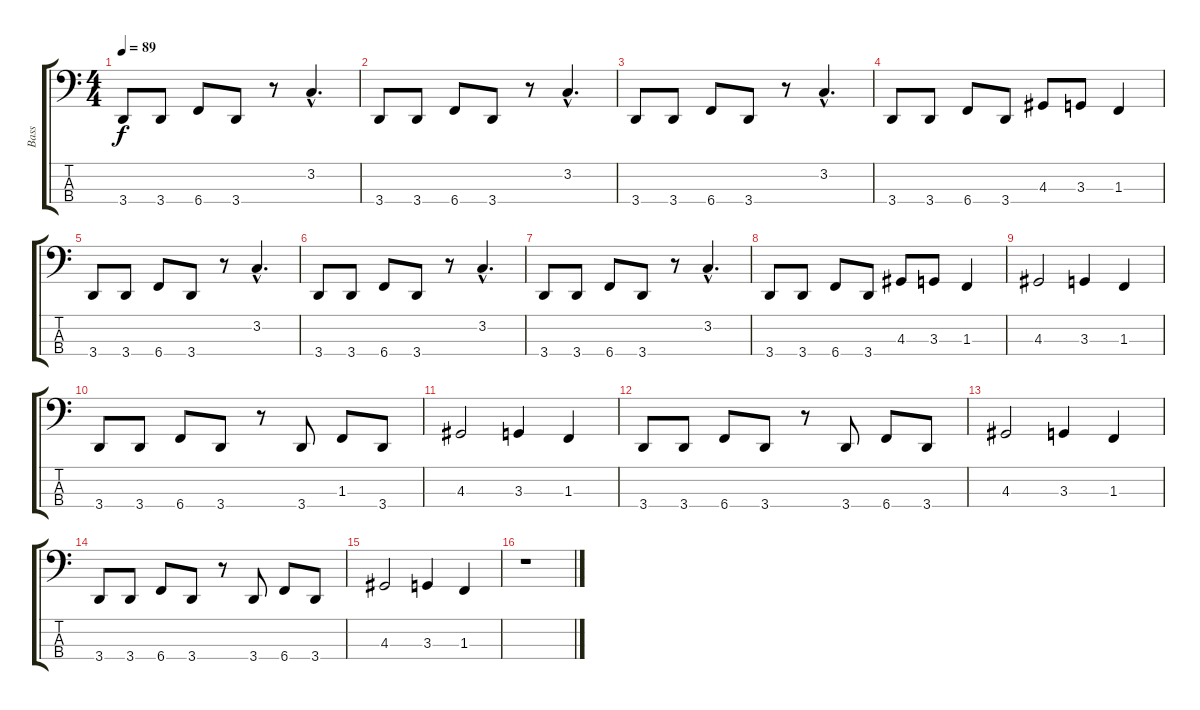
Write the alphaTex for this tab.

\track ("Bass" "Bass") {instrument electricbasspick}
\staff {score tabs}
\tuning (D2 A1 E1 B0) {hide}
\ts (4 4)
\tempo 89
\clef f4
\ks c
3.4.8{dy f} 3.4.8 6.4.8 3.4.8 r.8 3.2{hac}.4{d} |
3.4.8 3.4.8 6.4.8 3.4.8 r.8 3.2{hac}.4{d} |
3.4.8 3.4.8 6.4.8 3.4.8 r.8 3.2{hac}.4{d} |
3.4.8 3.4.8 6.4.8 3.4.8 4.3.8 3.3.8 1.3.4 |
3.4.8 3.4.8 6.4.8 3.4.8 r.8 3.2{hac}.4{d} |
3.4.8 3.4.8 6.4.8 3.4.8 r.8 3.2{hac}.4{d} |
3.4.8 3.4.8 6.4.8 3.4.8 r.8 3.2{hac}.4{d} |
3.4.8 3.4.8 6.4.8 3.4.8 4.3.8 3.3.8 1.3.4 |
4.3.2 3.3.4 1.3.4 |
3.4.8 3.4.8 6.4.8 3.4.8 r.8 3.4.8 1.3.8 3.4.8 |
4.3.2 3.3.4 1.3.4 |
3.4.8 3.4.8 6.4.8 3.4.8 r.8 3.4.8 6.4.8 3.4.8 |
4.3.2 3.3.4 1.3.4 |
3.4.8 3.4.8 6.4.8 3.4.8 r.8 3.4.8 6.4.8 3.4.8 |
4.3.2 3.3.4 1.3.4 |
r.1
